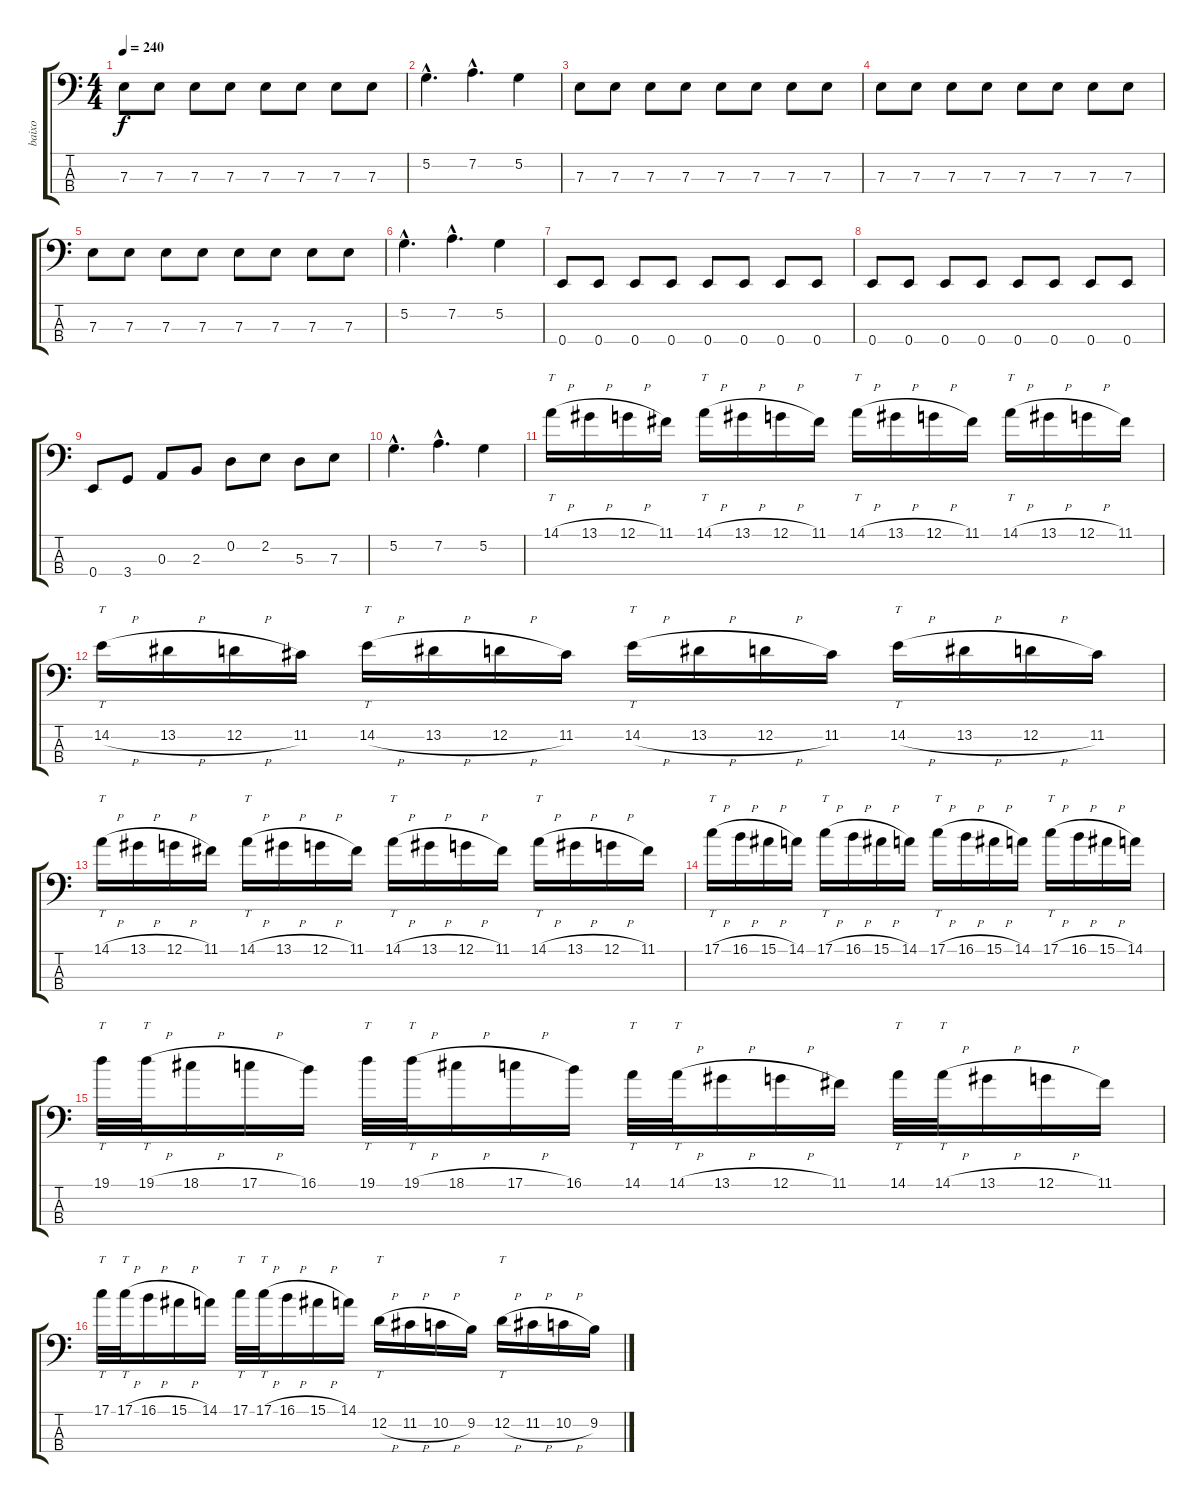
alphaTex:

\track ("baixo" "baixo") {instrument electricbassfinger}
\staff {score tabs}
\tuning (G2 D2 A1 E1) {hide}
\ts (4 4)
\tempo 240
\clef f4
\ks c
7.3.8{dy f} 7.3.8 7.3.8 7.3.8 7.3.8 7.3.8 7.3.8 7.3.8 |
5.2{hac}.4{d} 7.2{hac}.4{d} 5.2.4 |
7.3.8 7.3.8 7.3.8 7.3.8 7.3.8 7.3.8 7.3.8 7.3.8 |
7.3.8 7.3.8 7.3.8 7.3.8 7.3.8 7.3.8 7.3.8 7.3.8 |
7.3.8 7.3.8 7.3.8 7.3.8 7.3.8 7.3.8 7.3.8 7.3.8 |
5.2{hac}.4{d} 7.2{hac}.4{d} 5.2.4 |
0.4.8 0.4.8 0.4.8 0.4.8 0.4.8 0.4.8 0.4.8 0.4.8 |
0.4.8 0.4.8 0.4.8 0.4.8 0.4.8 0.4.8 0.4.8 0.4.8 |
0.4.8 3.4.8 0.3.8 2.3.8 0.2.8 2.2.8 5.3.8 7.3.8 |
5.2{hac}.4{d} 7.2{hac}.4{d} 5.2.4 |
14.1{h}.16{tt} 13.1{h}.16 12.1{h}.16 11.1.16 14.1{h}.16{tt} 13.1{h}.16 12.1{h}.16 11.1.16 14.1{h}.16{tt} 13.1{h}.16 12.1{h}.16 11.1.16 14.1{h}.16{tt} 13.1{h}.16 12.1{h}.16 11.1.16 |
14.2{h}.16{tt} 13.2{h}.16 12.2{h}.16 11.2.16 14.2{h}.16{tt} 13.2{h}.16 12.2{h}.16 11.2.16 14.2{h}.16{tt} 13.2{h}.16 12.2{h}.16 11.2.16 14.2{h}.16{tt} 13.2{h}.16 12.2{h}.16 11.2.16 |
14.1{h}.16{tt} 13.1{h}.16 12.1{h}.16 11.1.16 14.1{h}.16{tt} 13.1{h}.16 12.1{h}.16 11.1.16 14.1{h}.16{tt} 13.1{h}.16 12.1{h}.16 11.1.16 14.1{h}.16{tt} 13.1{h}.16 12.1{h}.16 11.1.16 |
17.1{h}.16{tt} 16.1{h}.16 15.1{h}.16 14.1.16 17.1{h}.16{tt} 16.1{h}.16 15.1{h}.16 14.1.16 17.1{h}.16{tt} 16.1{h}.16 15.1{h}.16 14.1.16 17.1{h}.16{tt} 16.1{h}.16 15.1{h}.16 14.1.16 |
19.1.32{tt} 19.1{h}.32{tt} 18.1{h}.16 17.1{h}.16 16.1.16 19.1.32{tt} 19.1{h}.32{tt} 18.1{h}.16 17.1{h}.16 16.1.16 14.1.32{tt} 14.1{h}.32{tt} 13.1{h}.16 12.1{h}.16 11.1.16 14.1.32{tt} 14.1{h}.32{tt} 13.1{h}.16 12.1{h}.16 11.1.16 |
17.1.32{tt} 17.1{h}.32{tt} 16.1{h}.16 15.1{h}.16 14.1.16 17.1.32{tt} 17.1{h}.32{tt} 16.1{h}.16 15.1{h}.16 14.1.16 12.2{h}.16{tt} 11.2{h}.16 10.2{h}.16 9.2.16 12.2{h}.16{tt} 11.2{h}.16 10.2{h}.16 9.2.16
